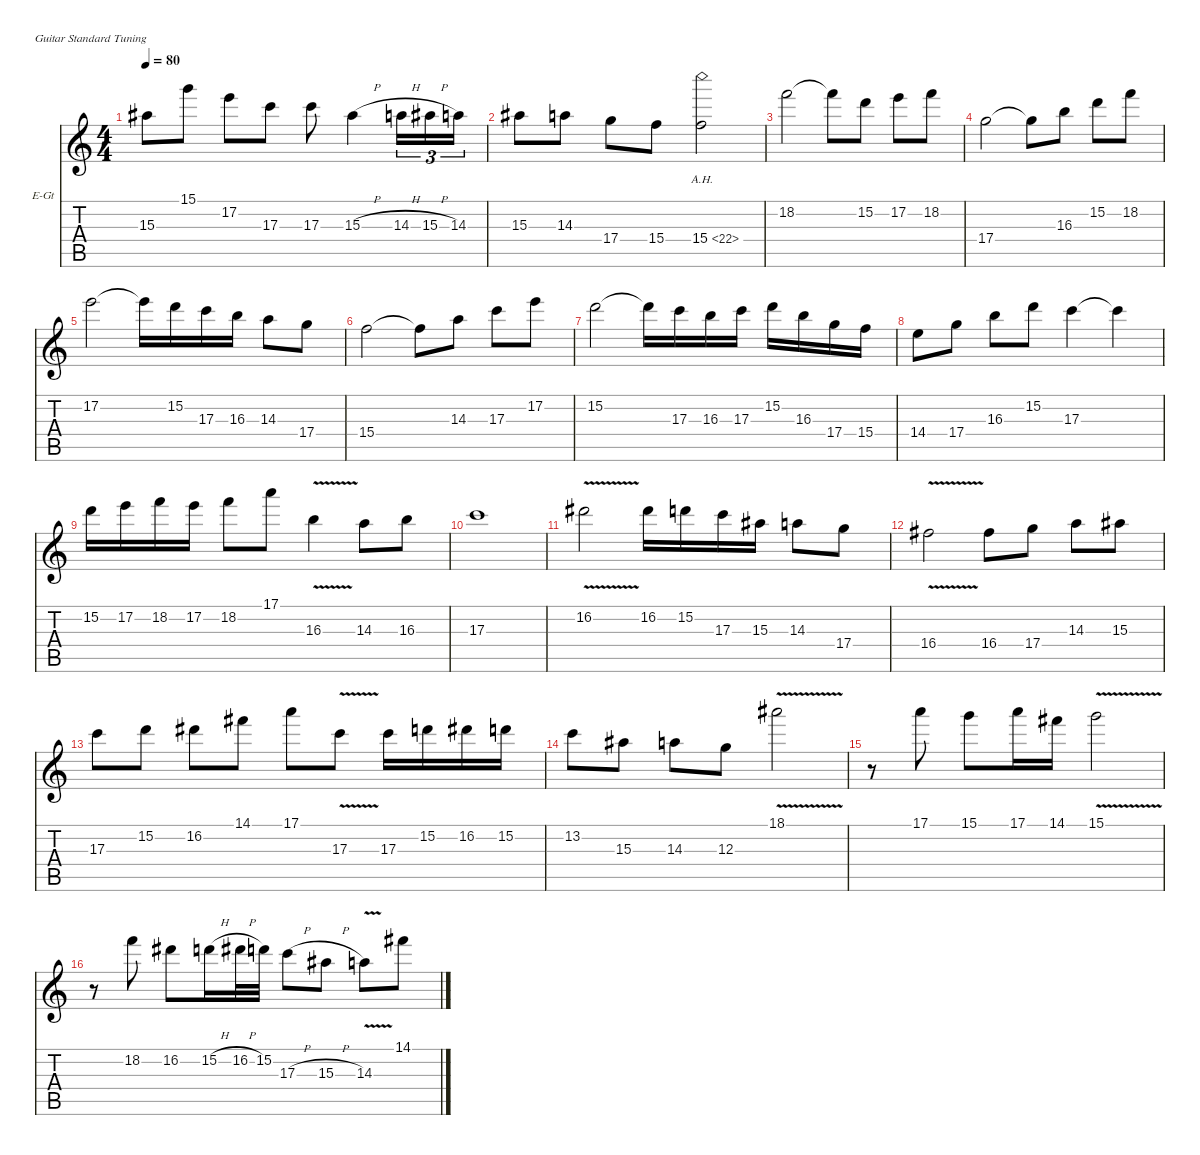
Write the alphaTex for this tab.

\hideDynamics
\bracketExtendMode nobrackets
\firstSystemTrackNameOrientation horizontal
\otherSystemsTrackNameOrientation horizontal
\track ("Solo" "E-Gt") {instrument distortionguitar}
\staff {score tabs}
\tuning (E4 B3 G3 D3 A2 E2)
\ts (4 4)
\tempo 80
\clef g2
\ks c
15.3{acc #}.8{dy f beam Down} 15.1.8{beam Down} 17.2.8{beam Down} 17.3.8{beam Down} 17.3.8{beam Down} 15.3{h acc #}.4{beam Down} 14.3{h}.16{tu (3 2) beam Down} 15.3{h acc #}.16{tu (3 2) beam Down} 14.3.16{tu (3 2) beam Down} |
15.3{acc #}.8{beam Down} 14.3.8{beam Down} 17.4.8{beam Down} 15.4.8{beam Down} 15.4{ah 7}.2{beam Down} |
18.2.2{beam Down} 18.2{t}.8{beam Down} 15.2.8{beam Down} 17.2.8{beam Down} 18.2.8{beam Down} |
17.4.2{beam Down} 17.4{t}.8{beam Down} 16.3.8{beam Down} 15.2.8{beam Down} 18.2.8{beam Down} |
17.2.2{beam Down} 17.2{t}.16{beam Down} 15.2.16{beam Down} 17.3.16{beam Down} 16.3.16{beam Down} 14.3.8{beam Down} 17.4.8{beam Down} |
15.4.2{beam Down} 15.4{t}.8{beam Down} 14.3.8{beam Down} 17.3.8{beam Down} 17.2.8{beam Down} |
15.2.2{beam Down} 15.2{t}.16{beam Down} 17.3.16{beam Down} 16.3.16{beam Down} 17.3.16{beam Down} 15.2.16{beam Down} 16.3.16{beam Down} 17.4.16{beam Down} 15.4.16{beam Down} |
14.4.8{beam Down} 17.4.8{beam Down} 16.3.8{beam Down} 15.2.8{beam Down} 17.3.4{beam Down} 17.3{t}.4{beam Down} |
15.2.16{beam Down} 17.2.16{beam Down} 18.2.16{beam Down} 17.2.16{beam Down} 18.2.8{beam Down} 17.1.8{beam Down} 16.3{v}.4{beam Down} 14.3.8{beam Down} 16.3.8{beam Down} |
17.3.1{beam Down} |
16.2{v acc #}.2{beam Down} 16.2{acc #}.16{beam Down} 15.2.16{beam Down} 17.3.16{beam Down} 15.3{acc #}.16{beam Down} 14.3.8{beam Down} 17.4.8{beam Down} |
16.4{v acc #}.2{beam Down} 16.4{acc #}.8{beam Down} 17.4.8{beam Down} 14.3.8{beam Down} 15.3{acc #}.8{beam Down} |
17.3.8{beam Down} 15.2.8{beam Down} 16.2{acc #}.8{beam Down} 14.1{acc #}.8{beam Down} 17.1.8{beam Down} 17.3{v}.8{beam Down} 17.3.16{beam Down} 15.2.16{beam Down} 16.2{acc #}.16{beam Down} 15.2.16{beam Down} |
13.2.8{beam Down} 15.3{acc #}.8{beam Down} 14.3.8{beam Down} 12.3.8{beam Down} 18.1{v acc #}.2{beam Down} |
r.8{beam Down} 17.1.8{beam Down} 15.1.8{beam Down} 17.1.16{beam Down} 14.1{acc #}.16{beam Down} 15.1{v}.2{beam Down} |
r.8{beam Down} 18.2.8{beam Down} 16.2{acc #}.8{beam Down} 15.2{h}.16{beam Down} 16.2{h acc #}.32{beam Down} 15.2.32{beam Down} 17.3{h}.8{beam Down} 15.3{h acc #}.8{beam Down} 14.3{v}.8{beam Down} 14.1{acc #}.8{beam Down}
